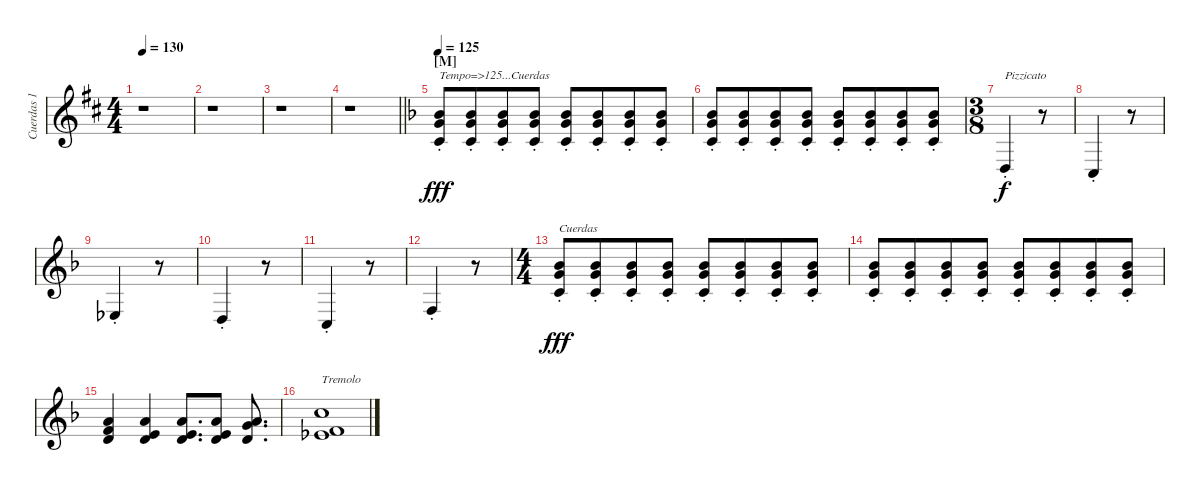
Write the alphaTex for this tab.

\track ("Cuerdas 1 / Coros" "Cuerdas 1 ") {instrument stringensemble1}
\staff {score}
\tuning (E4 B3 G3 D3 A2 E2) {hide}
\ts (4 4)
\tempo 130
\clef g2
\ks d
r.1{dy f} |
r.1 |
r.1 |
\barLineRight lightlight
r.1 |
\section ("" "[M]")
\tempo 125
\ks f
(6.1{st} 8.2{st} 5.3{st}).8{txt "Tempo=>125...Cuerdas" dy fff volume 10 balance 4 instrument stringensemble1} (6.1{st} 8.2{st} 5.3{st}).8{beam merge} (6.1{st} 8.2{st} 5.3{st}).8 (6.1{st} 8.2{st} 5.3{st}).8 (6.1{st} 8.2{st} 5.3{st}).8 (6.1{st} 8.2{st} 5.3{st}).8{beam merge} (6.1{st} 8.2{st} 5.3{st}).8 (6.1{st} 8.2{st} 5.3{st}).8 |
(6.1{st} 8.2{st} 5.3{st}).8{volume 10 instrument stringensemble1} (6.1{st} 8.2{st} 5.3{st}).8{beam merge} (6.1{st} 8.2{st} 5.3{st}).8 (6.1{st} 8.2{st} 5.3{st}).8 (6.1{st} 8.2{st} 5.3{st}).8 (6.1{st} 8.2{st} 5.3{st}).8{beam merge} (6.1{st} 8.2{st} 5.3{st}).8 (6.1{st} 8.2{st} 5.3{st}).8 |
\ts (3 8)
0.4{st}.4{txt "Pizzicato" dy f volume 13 instrument pizzicatostrings} r.8 |
3.5{st}.4 r.8 |
1.4{st}.4 r.8 |
0.4{st}.4 r.8 |
3.5{st}.4 r.8 |
3.4{st}.4 r.8 |
\ts (4 4)
(6.1{st} 8.2{st} 5.3{st}).8{txt "Cuerdas" dy fff volume 10 instrument stringensemble1} (6.1{st} 8.2{st} 5.3{st}).8{beam merge} (6.1{st} 8.2{st} 5.3{st}).8 (6.1{st} 8.2{st} 5.3{st}).8 (6.1{st} 8.2{st} 5.3{st}).8 (6.1{st} 8.2{st} 5.3{st}).8{beam merge} (6.1{st} 8.2{st} 5.3{st}).8 (6.1{st} 8.2{st} 5.3{st}).8 |
(6.1{st} 8.2{st} 5.3{st}).8{volume 10 instrument stringensemble1} (6.1{st} 8.2{st} 5.3{st}).8{beam merge} (6.1{st} 8.2{st} 5.3{st}).8 (6.1{st} 8.2{st} 5.3{st}).8 (6.1{st} 8.2{st} 5.3{st}).8 (6.1{st} 8.2{st} 5.3{st}).8{beam merge} (6.1{st} 8.2{st} 5.3{st}).8 (6.1{st} 8.2{st} 5.3{st}).8 |
(5.1 6.2 7.3).4 (5.1 5.2 7.3).4 (5.1 5.2 7.3).8{d} (5.1 5.2 7.3).8 (5.1 8.2 7.3).8{d} |
(8.1 6.2 8.3).1{txt "Tremolo" instrument tremolostrings}
